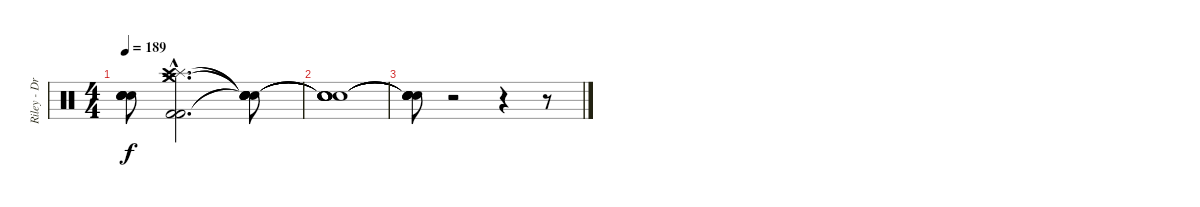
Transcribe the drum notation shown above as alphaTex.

\track ("Riley - Drums" "Riley - Dr") {instrument percussion}
\staff {score}
\articulation defaults
\ts (4 4)
\tempo 189
\clef neutral
\ks c
("Snare (hit)"{t} "Snare (hit)"{t} "Snare (hit)"{t} "Snare (hit)"{t} "Snare (hit)"{t}).8{dy f} ("Kick (hit) 2"{hac} "Kick (hit) 2"{hac} "Splash (hit)"{hac} "Crash medium (hit)"{hac} "Crash medium (hit)"{hac} "Crash high (hit)"{hac}).2{d} ("Snare (hit)"{t} "Snare (hit)"{t} "Snare (hit)"{t} "Snare (hit)"{t} "Snare (hit)"{t} "Snare (hit)"{t}).8 |
("Snare (hit)"{t} "Snare (hit)"{t} "Snare (hit)"{t} "Snare (hit)"{t} "Snare (hit)"{t} "Snare (hit)"{t}).1 |
("Snare (hit)"{t} "Snare (hit)"{t} "Snare (hit)"{t} "Snare (hit)"{t} "Snare (hit)"{t} "Snare (hit)"{t}).8 r.2 r.4 r.8
